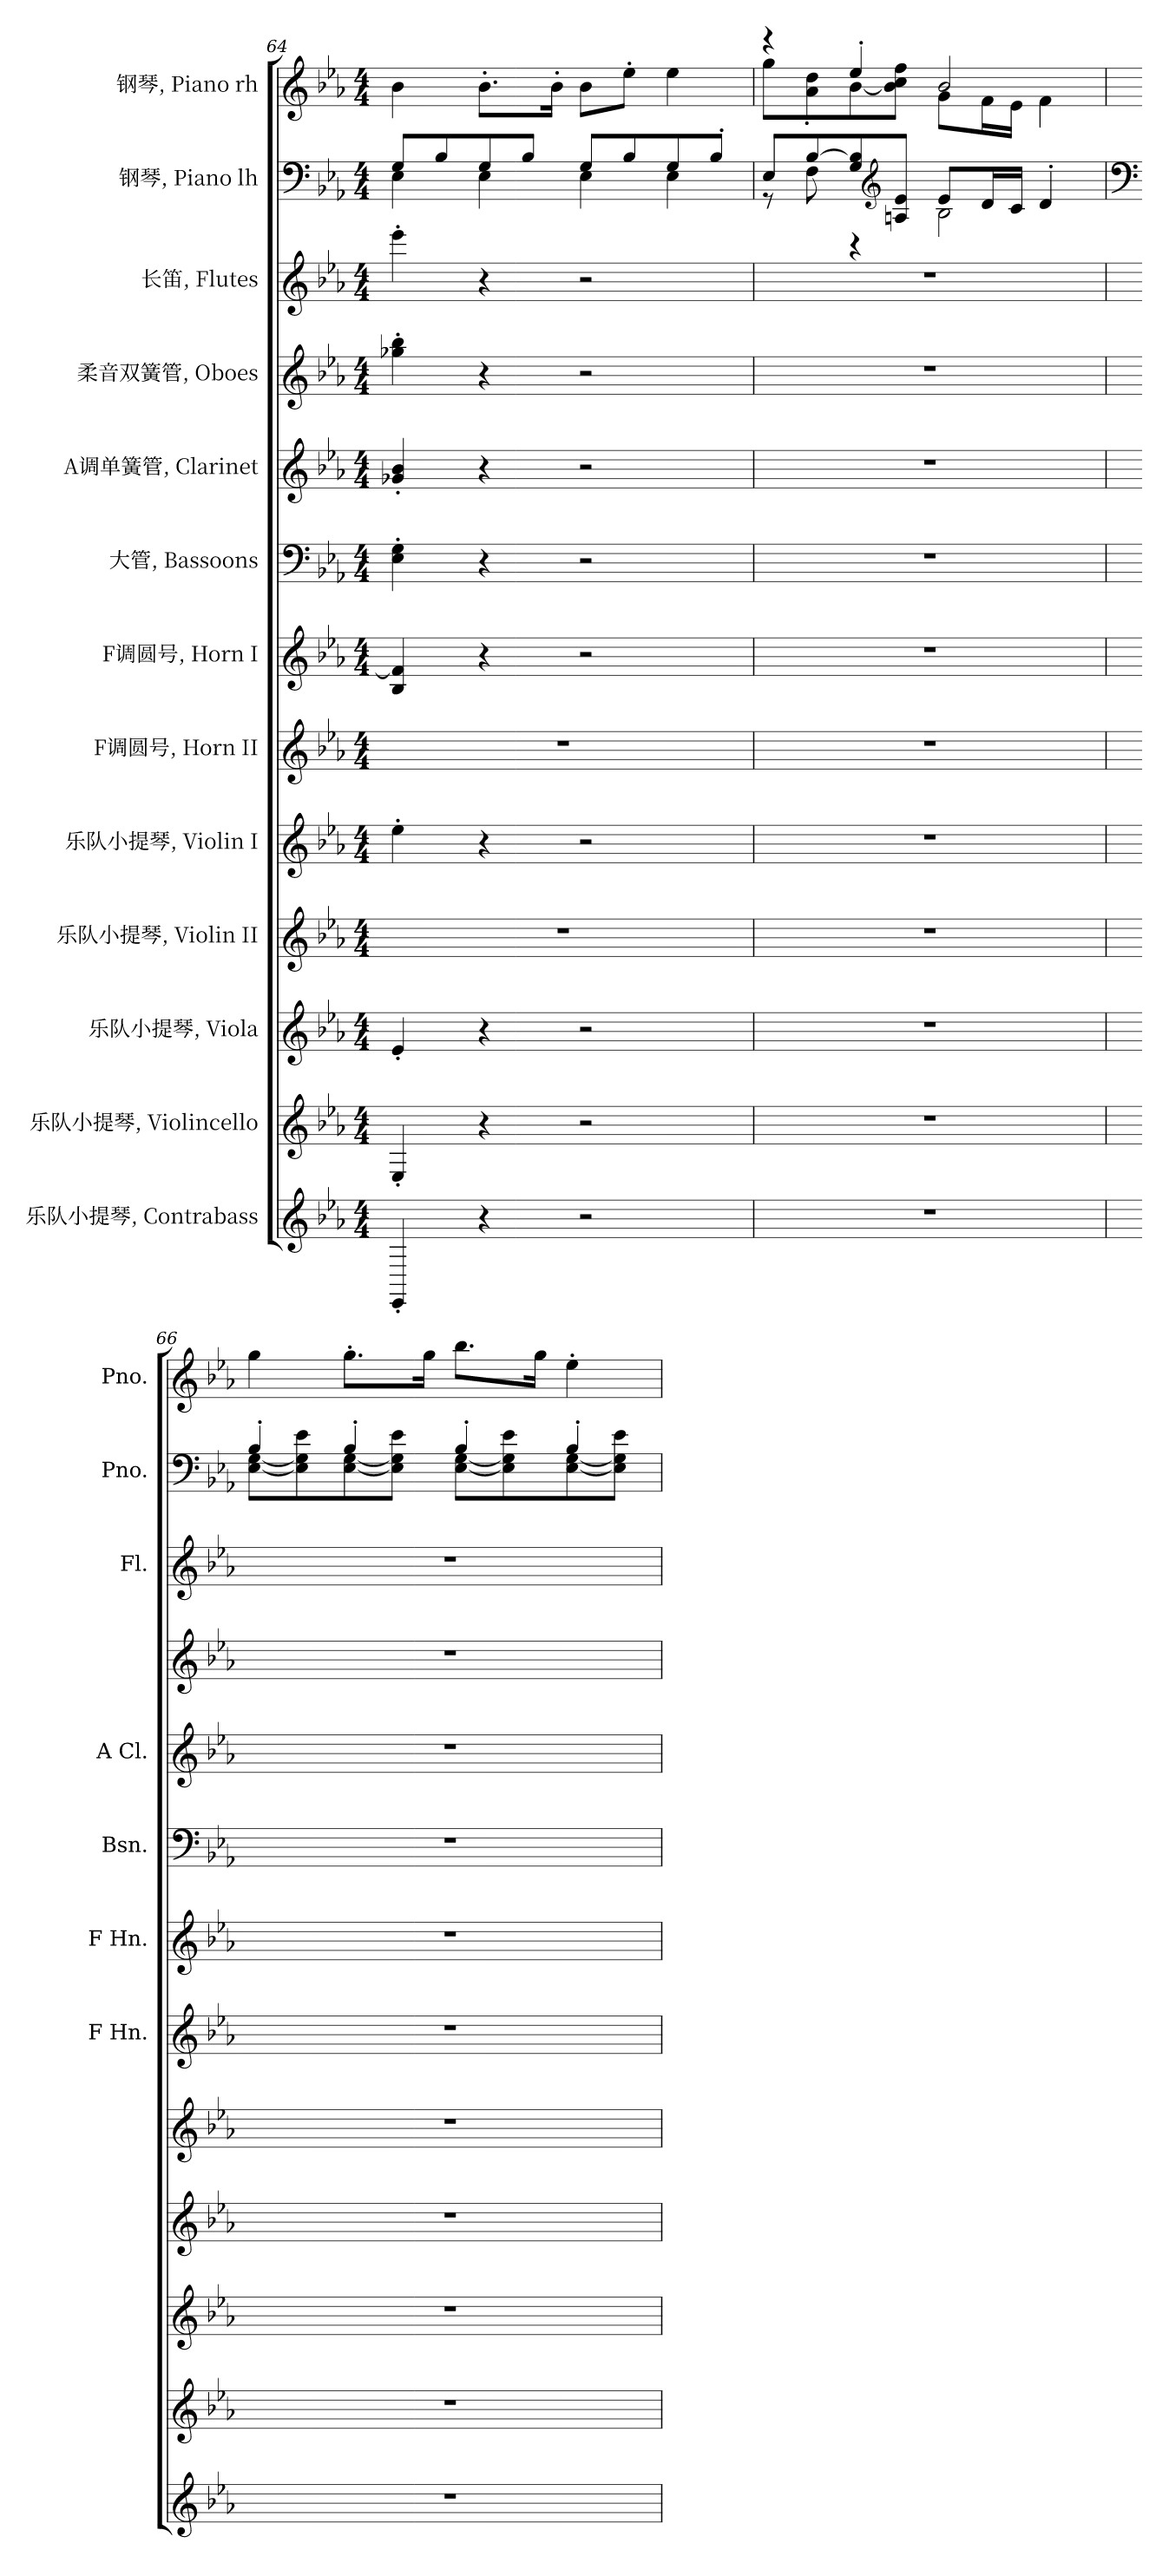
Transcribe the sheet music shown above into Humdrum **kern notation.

**kern	**kern	**kern	**kern	**kern	**kern	**kern	**kern	**kern	**kern	**kern	**kern	**kern
*part13	*part12	*part11	*part10	*part9	*part8	*part7	*part6	*part5	*part4	*part3	*part2	*part1
*staff13	*staff12	*staff11	*staff10	*staff9	*staff8	*staff7	*staff6	*staff5	*staff4	*staff3	*staff2	*staff1
*I"乐队小提琴, Contrabass	*I"乐队小提琴, Violincello	*I"乐队小提琴, Viola	*I"乐队小提琴, Violin II	*I"乐队小提琴, Violin I	*I"F调圆号, Horn II	*I"F调圆号, Horn I	*I"大管, Bassoons	*I"A调单簧管, Clarinet	*I"柔音双簧管, Oboes	*I"长笛, Flutes	*I"钢琴, Piano lh	*I"钢琴, Piano rh
*	*	*	*	*	*I'F Hn.	*I'F Hn.	*I'Bsn.	*I'A Cl.	*	*I'Fl.	*I'Pno.	*I'Pno.
*clefG2	*clefG2	*clefG2	*clefG2	*clefG2	*clefG2	*clefG2	*clefF4	*clefG2	*clefG2	*clefG2	*clefF4	*clefG2
*	*	*	*	*	*ITrd4c7	*ITrd4c7	*	*ITrd2c3	*ITrd2c3	*	*	*
*k[b-e-a-]	*k[b-e-a-]	*k[b-e-a-]	*k[b-e-a-]	*k[b-e-a-]	*k[b-e-a-d-]	*k[b-e-a-d-]	*k[b-e-a-]	*k[]	*k[]	*k[b-e-a-]	*k[b-e-a-]	*k[b-e-a-]
*M4/4	*M4/4	*M4/4	*M4/4	*M4/4	*M4/4	*M4/4	*M4/4	*M4/4	*M4/4	*M4/4	*M4/4	*M4/4
=64	=64	=64	=64	=64	=64	=64	=64	=64	=64	=64	=64	=64
*	*	*	*	*	*	*	*	*	*	*	*^	*
4EE-'/	4E-'/	4e-'/	1r	4ee-'\	1r	4E-/ 4B-/]	4E-\' 4G\'	4e-X/' 4g/'	4ee-X\' 4gg\'	4eee-'\	8G/L	4E-\	4b-\
.	.	.	.	.	.	.	.	.	.	.	8B-/	.	.
4r	4r	4r	.	4r	.	4r	4r	4r	4r	4r	8G/	4E-\	8.b-'\L
.	.	.	.	.	.	.	.	.	.	.	8B-/J	.	.
.	.	.	.	.	.	.	.	.	.	.	.	.	16b-'\Jk
2r	2r	2r	.	2r	.	2r	2r	2r	2r	2r	8G/L	4E-\	8b-\L
.	.	.	.	.	.	.	.	.	.	.	8B-/	.	8ee-'\J
.	.	.	.	.	.	.	.	.	.	.	8G/	4E-\	4ee-\
.	.	.	.	.	.	.	.	.	.	.	8B-'/J	.	.
!!LO:PB:g=z
=65	=65	=65	=65	=65	=65	=65	=65	=65	=65	=65	=65	=65	=65
*	*	*	*	*	*	*	*	*	*	*	*	*	*^
1r	1r	1r	1r	1r	1r	1r	1r	1r	1r	1r	8E-/L	8r	4r	8gg\L
.	.	.	.	.	.	.	.	.	.	.	[8B-/	8F\	.	8a-\' 8dd\'
.	.	.	.	.	.	.	.	.	.	.	8G/ 8B-/]	4r	4ee-'/	[8b-\
*	*	*	*	*	*	*	*	*	*	*	*clefG2	*	*	*
.	.	.	.	.	.	.	.	.	.	.	8An/ 8e-/J	.	.	8b-\] 8cc\ 8ff\J
.	.	.	.	.	.	.	.	.	.	.	8e-/L	2B-\	2b-/	8g\L
.	.	.	.	.	.	.	.	.	.	.	16d/L	.	.	16f\L
.	.	.	.	.	.	.	.	.	.	.	16c/JJ	.	.	16e-\JJ
.	.	.	.	.	.	.	.	.	.	.	4d'/	.	.	4f\
*	*	*	*	*	*	*	*	*	*	*	*	*	*v	*v
=66	=66	=66	=66	=66	=66	=66	=66	=66	=66	=66	=66	=66	=66
*	*	*	*	*	*	*	*	*	*	*	*clefF4	*	*
1r	1r	1r	1r	1r	1r	1r	1r	1r	1r	1r	4B-'/	[8E-\ [8G\L	4gg\
.	.	.	.	.	.	.	.	.	.	.	.	8E-\] 8G\] 8e-\	.
.	.	.	.	.	.	.	.	.	.	.	4B-'/	[8E-\ [8G\	8.gg'\L
.	.	.	.	.	.	.	.	.	.	.	.	8E-\] 8G\] 8e-\J	.
.	.	.	.	.	.	.	.	.	.	.	.	.	16gg\Jk
.	.	.	.	.	.	.	.	.	.	.	4B-'/	[8E-\ [8G\L	8.bb-\L
.	.	.	.	.	.	.	.	.	.	.	.	8E-\] 8G\] 8e-\	.
.	.	.	.	.	.	.	.	.	.	.	.	.	16gg\Jk
.	.	.	.	.	.	.	.	.	.	.	4B-'/	[8E-\ [8G\	4ee-'\
.	.	.	.	.	.	.	.	.	.	.	.	8E-\] 8G\] 8e-\J	.
*	*	*	*	*	*	*	*	*	*	*	*v	*v	*
=	=	=	=	=	=	=	=	=	=	=	=	=
*-	*-	*-	*-	*-	*-	*-	*-	*-	*-	*-	*-	*-
